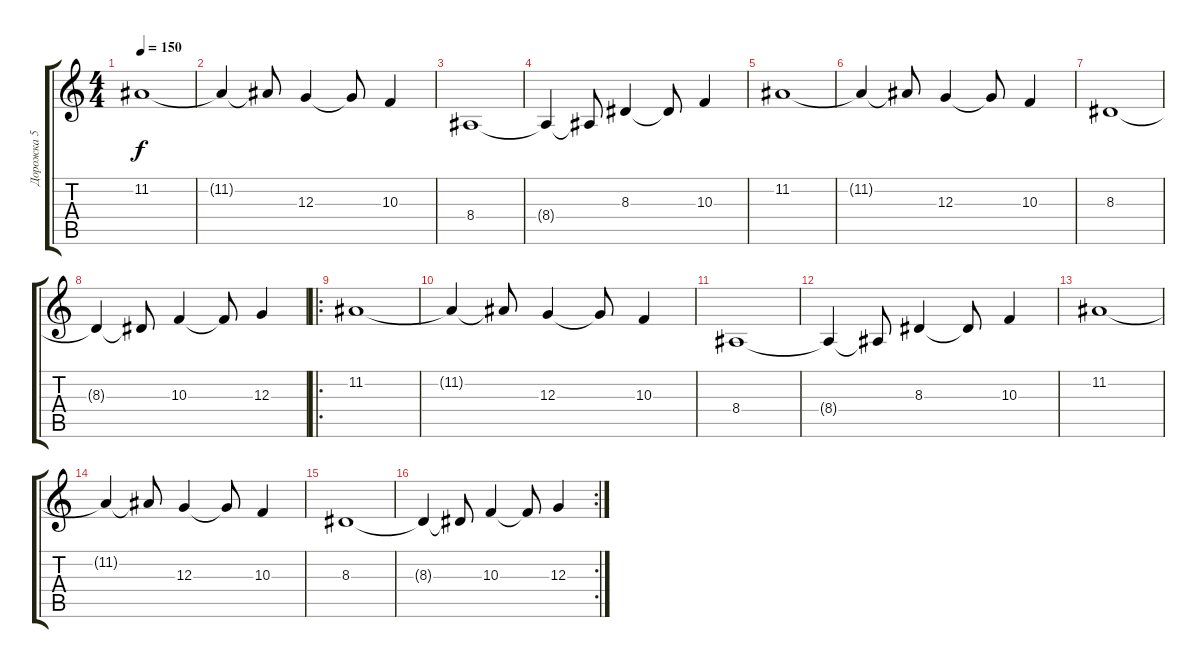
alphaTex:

\track ("Дорожка 5" "Дорожка 5") {instrument harmonica}
\staff {score tabs}
\tuning (E4 B3 G3 D3 A2 E2) {hide}
\ts (4 4)
\tempo 150
\clef g2
\ks c
11.2.1{dy f} |
11.2{t}.4 11.2{t}.8 12.3.4 12.3{t}.8 10.3.4 |
8.4.1 |
8.4{t}.4 8.4{t}.8 8.3.4 8.3{t}.8 10.3.4 |
11.2.1 |
11.2{t}.4 11.2{t}.8 12.3.4 12.3{t}.8 10.3.4 |
8.3.1 |
8.3{t}.4 8.3{t}.8 10.3.4 10.3{t}.8 12.3.4 |
\ro
11.2.1 |
11.2{t}.4 11.2{t}.8 12.3.4 12.3{t}.8 10.3.4 |
8.4.1 |
8.4{t}.4 8.4{t}.8 8.3.4 8.3{t}.8 10.3.4 |
11.2.1 |
11.2{t}.4 11.2{t}.8 12.3.4 12.3{t}.8 10.3.4 |
8.3.1 |
\rc 2
8.3{t}.4 8.3{t}.8 10.3.4 10.3{t}.8 12.3.4
